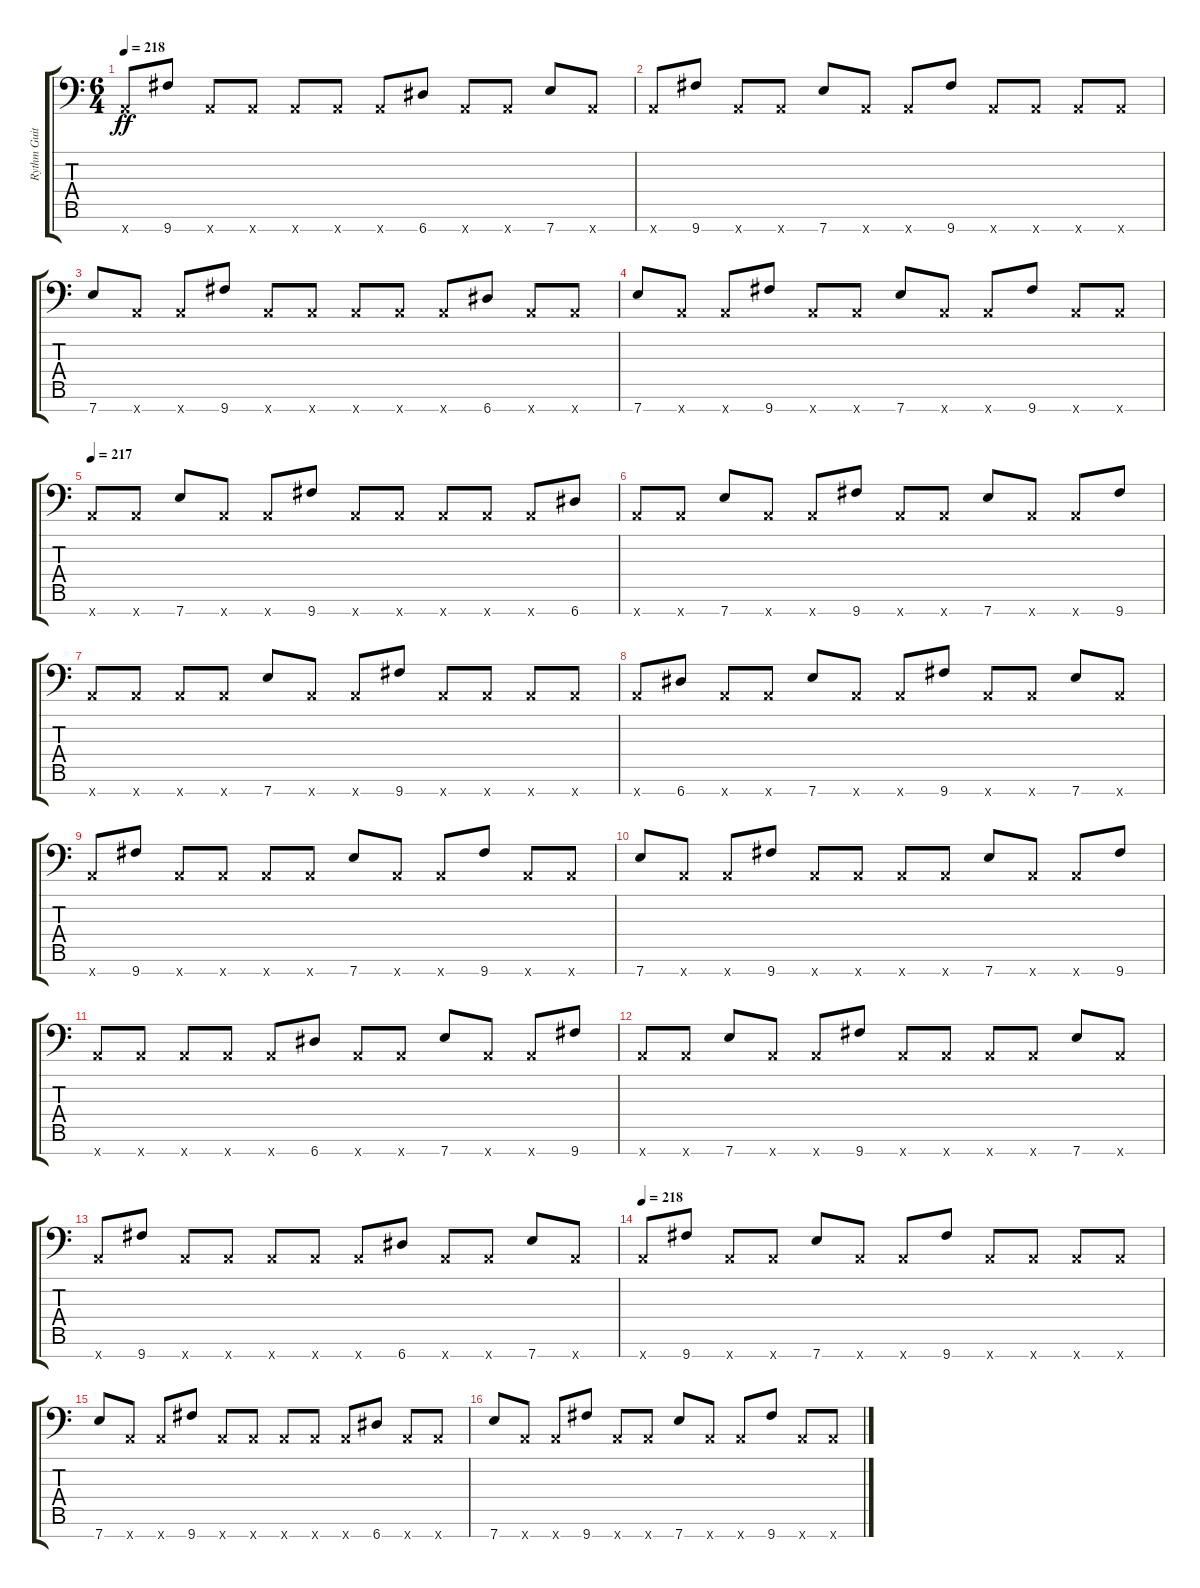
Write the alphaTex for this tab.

\track ("Rythm Guitar #1" "Rythm Guit") {instrument distortionguitar}
\staff {score tabs}
\tuning (D4 A3 E3 D3 A2 E2 A1) {hide}
\ts (6 4)
\tempo 218
\clef f4
\ks c
0.7{x}.8{dy ff} 9.7.8 0.7{x}.8 0.7{x}.8 0.7{x}.8 0.7{x}.8 0.7{x}.8 6.7.8 0.7{x}.8 0.7{x}.8 7.7.8 0.7{x}.8 |
0.7{x}.8 9.7.8 0.7{x}.8 0.7{x}.8 7.7.8 0.7{x}.8 0.7{x}.8 9.7.8 0.7{x}.8 0.7{x}.8 0.7{x}.8 0.7{x}.8 |
7.7.8 0.7{x}.8 0.7{x}.8 9.7.8 0.7{x}.8 0.7{x}.8 0.7{x}.8 0.7{x}.8 0.7{x}.8 6.7.8 0.7{x}.8 0.7{x}.8 |
7.7.8 0.7{x}.8 0.7{x}.8 9.7.8 0.7{x}.8 0.7{x}.8 7.7.8 0.7{x}.8 0.7{x}.8 9.7.8 0.7{x}.8 0.7{x}.8 |
\tempo 217
0.7{x}.8 0.7{x}.8 7.7.8 0.7{x}.8 0.7{x}.8 9.7.8 0.7{x}.8 0.7{x}.8 0.7{x}.8 0.7{x}.8 0.7{x}.8 6.7.8 |
0.7{x}.8 0.7{x}.8 7.7.8 0.7{x}.8 0.7{x}.8 9.7.8 0.7{x}.8 0.7{x}.8 7.7.8 0.7{x}.8 0.7{x}.8 9.7.8 |
0.7{x}.8 0.7{x}.8 0.7{x}.8 0.7{x}.8 7.7.8 0.7{x}.8 0.7{x}.8 9.7.8 0.7{x}.8 0.7{x}.8 0.7{x}.8 0.7{x}.8 |
0.7{x}.8 6.7.8 0.7{x}.8 0.7{x}.8 7.7.8 0.7{x}.8 0.7{x}.8 9.7.8 0.7{x}.8 0.7{x}.8 7.7.8 0.7{x}.8 |
0.7{x}.8 9.7.8 0.7{x}.8 0.7{x}.8 0.7{x}.8 0.7{x}.8 7.7.8 0.7{x}.8 0.7{x}.8 9.7.8 0.7{x}.8 0.7{x}.8 |
7.7.8 0.7{x}.8 0.7{x}.8 9.7.8 0.7{x}.8 0.7{x}.8 0.7{x}.8 0.7{x}.8 7.7.8 0.7{x}.8 0.7{x}.8 9.7.8 |
0.7{x}.8 0.7{x}.8 0.7{x}.8 0.7{x}.8 0.7{x}.8 6.7.8 0.7{x}.8 0.7{x}.8 7.7.8 0.7{x}.8 0.7{x}.8 9.7.8 |
0.7{x}.8 0.7{x}.8 7.7.8 0.7{x}.8 0.7{x}.8 9.7.8 0.7{x}.8 0.7{x}.8 0.7{x}.8 0.7{x}.8 7.7.8 0.7{x}.8 |
0.7{x}.8 9.7.8 0.7{x}.8 0.7{x}.8 0.7{x}.8 0.7{x}.8 0.7{x}.8 6.7.8 0.7{x}.8 0.7{x}.8 7.7.8 0.7{x}.8 |
\tempo 218
0.7{x}.8 9.7.8 0.7{x}.8 0.7{x}.8 7.7.8 0.7{x}.8 0.7{x}.8 9.7.8 0.7{x}.8 0.7{x}.8 0.7{x}.8 0.7{x}.8 |
7.7.8 0.7{x}.8 0.7{x}.8 9.7.8 0.7{x}.8 0.7{x}.8 0.7{x}.8 0.7{x}.8 0.7{x}.8 6.7.8 0.7{x}.8 0.7{x}.8 |
7.7.8 0.7{x}.8 0.7{x}.8 9.7.8 0.7{x}.8 0.7{x}.8 7.7.8 0.7{x}.8 0.7{x}.8 9.7.8 0.7{x}.8 0.7{x}.8
